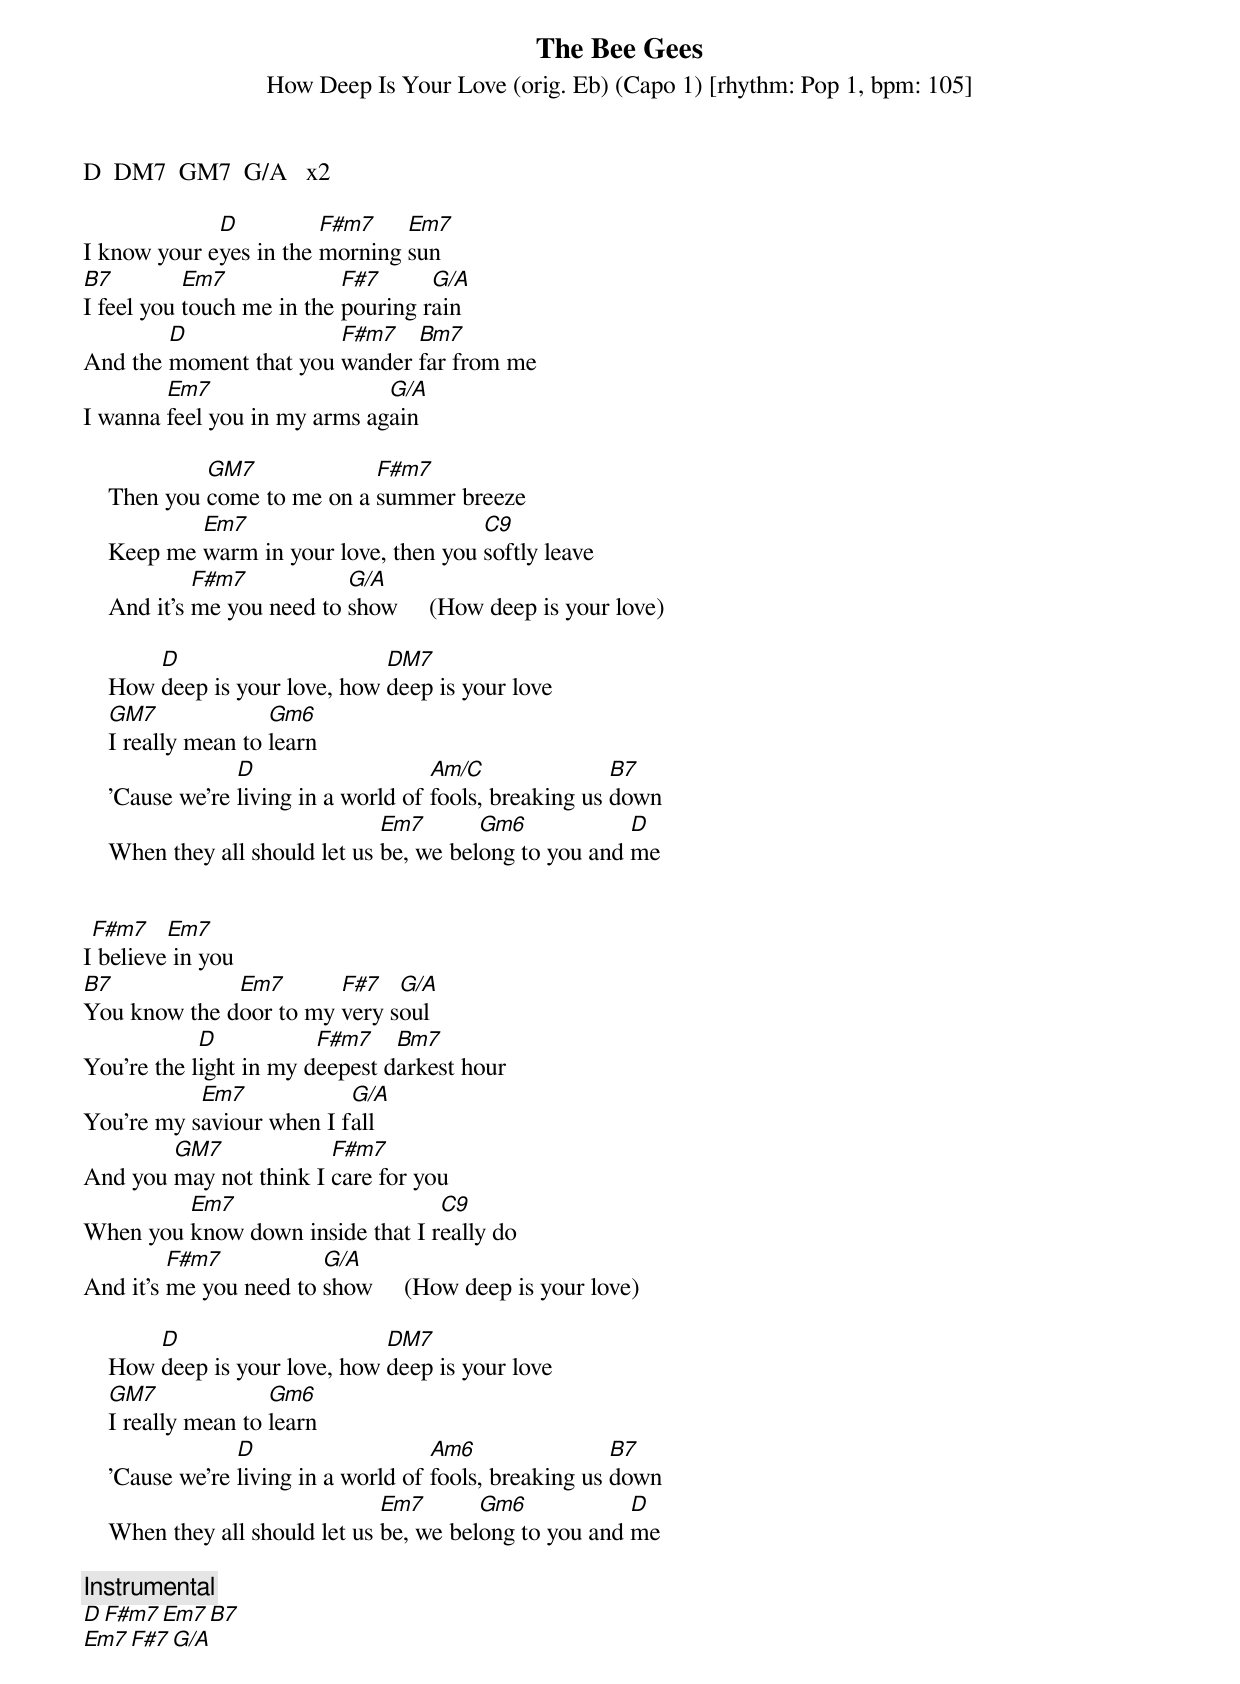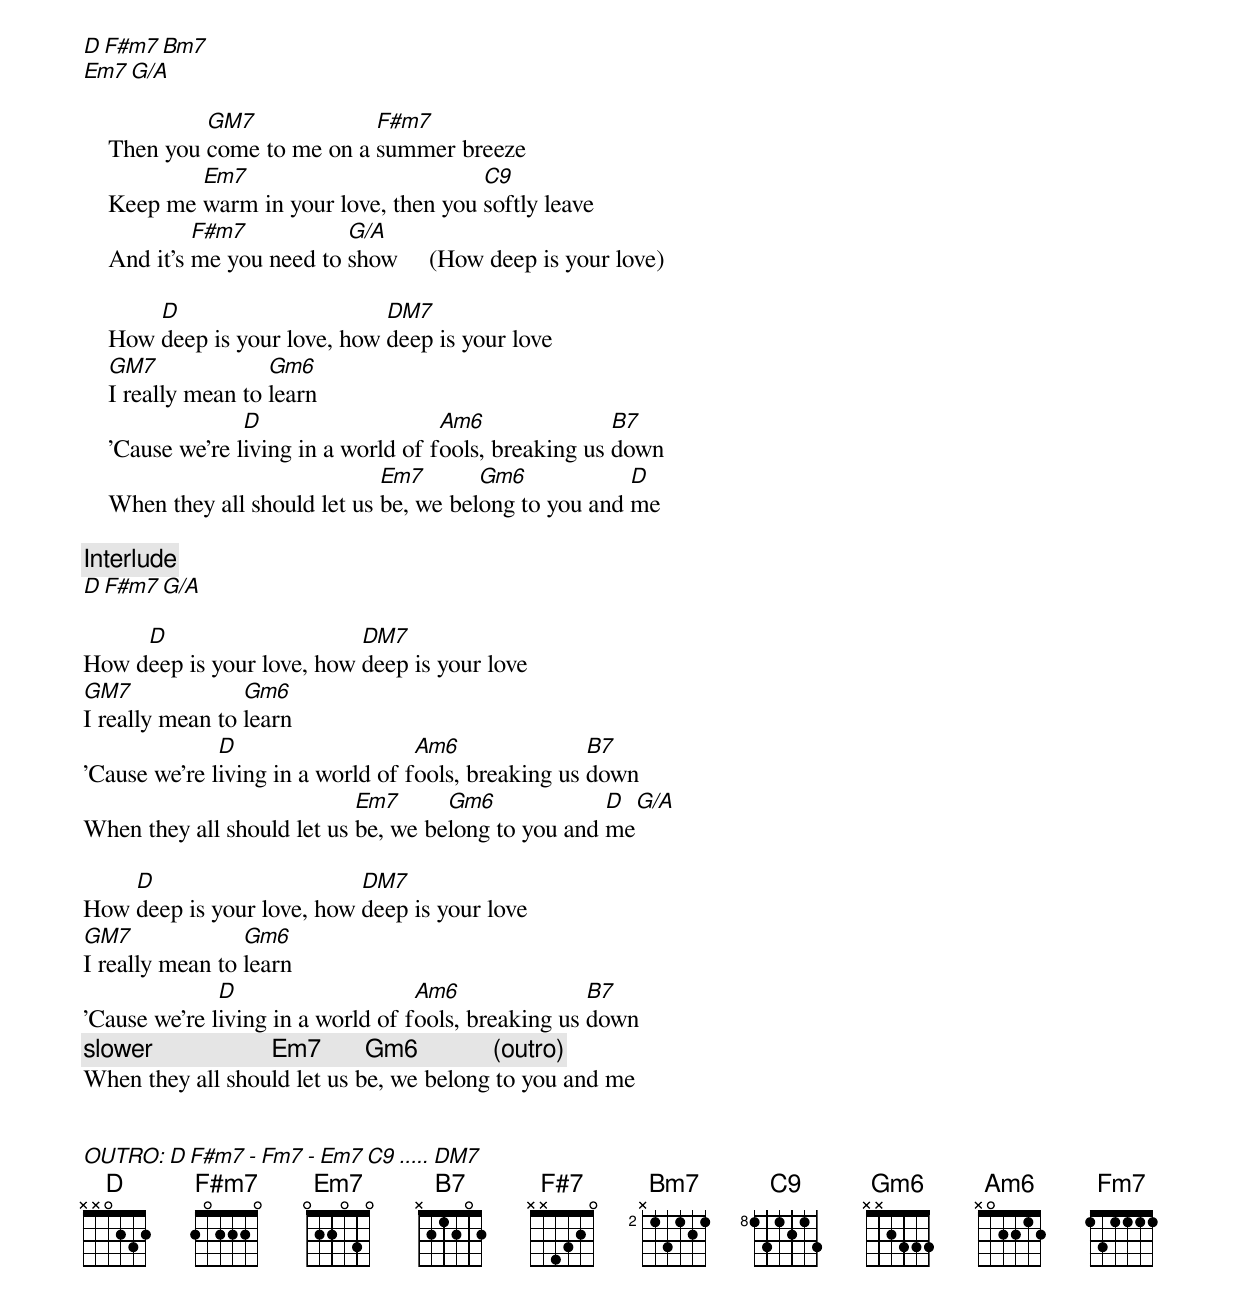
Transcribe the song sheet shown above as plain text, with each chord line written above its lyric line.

The Bee Gees
How Deep Is Your Love (orig. Eb) (Capo 1) [rhythm: Pop 1, bpm: 105]

D  DM7  GM7  G/A   x2

             D          F#m7    Em7
I know your eyes in the morning sun
B7         Em7             F#7      G/A
I feel you touch me in the pouring rain
        D               F#m7   Bm7
And the moment that you wander far from me
        Em7                   G/A
I wanna feel you in my arms again

             GM7             F#m7
    Then you come to me on a summer breeze
            Em7                         C9
    Keep me warm in your love, then you softly leave
             F#m7           G/A
    And it's me you need to show     (How deep is your love)

        D                      DM7
    How deep is your love, how deep is your love
    GM7              Gm6
    I really mean to learn
                 D                    Am/C               B7
    'Cause we're living in a world of fools, breaking us down
                                Em7       Gm6            D
    When they all should let us be, we belong to you and me


 F#m7    Em7
I believe in you
B7            Em7       F#7   G/A
You know the door to my very soul
            D           F#m7    Bm7
You're the light in my deepest darkest hour
           Em7            G/A
You're my saviour when I fall
        GM7             F#m7
And you may not think I care for you
         Em7                      C9
When you know down inside that I really do
         F#m7           G/A
And it's me you need to show     (How deep is your love)

        D                      DM7
    How deep is your love, how deep is your love
    GM7              Gm6
    I really mean to learn
                 D                    Am6                B7
    'Cause we're living in a world of fools, breaking us down
                                Em7       Gm6            D
    When they all should let us be, we belong to you and me

[Instrumental]
D       F#m7        Em7     B7
Em7     F#7         G/A
D       F#m7        Bm7
Em7     G/A

             GM7             F#m7
    Then you come to me on a summer breeze
            Em7                         C9
    Keep me warm in your love, then you softly leave
             F#m7           G/A
    And it's me you need to show     (How deep is your love)

        D                      DM7
    How deep is your love, how deep is your love
    GM7              Gm6
    I really mean to learn
                  D                    Am6               B7
    'Cause we're living in a world of fools, breaking us down
                                Em7       Gm6            D
    When they all should let us be, we belong to you and me

[Interlude]
D       F#m7        G/A

     D                     DM7
How deep is your love, how deep is your love
GM7              Gm6
I really mean to learn
              D                    Am6               B7
'Cause we're living in a world of fools, breaking us down
                            Em7      Gm6             D     G/A
When they all should let us be, we belong to you and me

    D                      DM7
How deep is your love, how deep is your love
GM7              Gm6
I really mean to learn
              D                    Am6               B7
'Cause we're living in a world of fools, breaking us down
 [slower]                   Em7       Gm6            (outro)
When they all should let us be, we belong to you and me


OUTRO:  D     F#m7 - Fm7 - Em7     C9  .....  DM7
